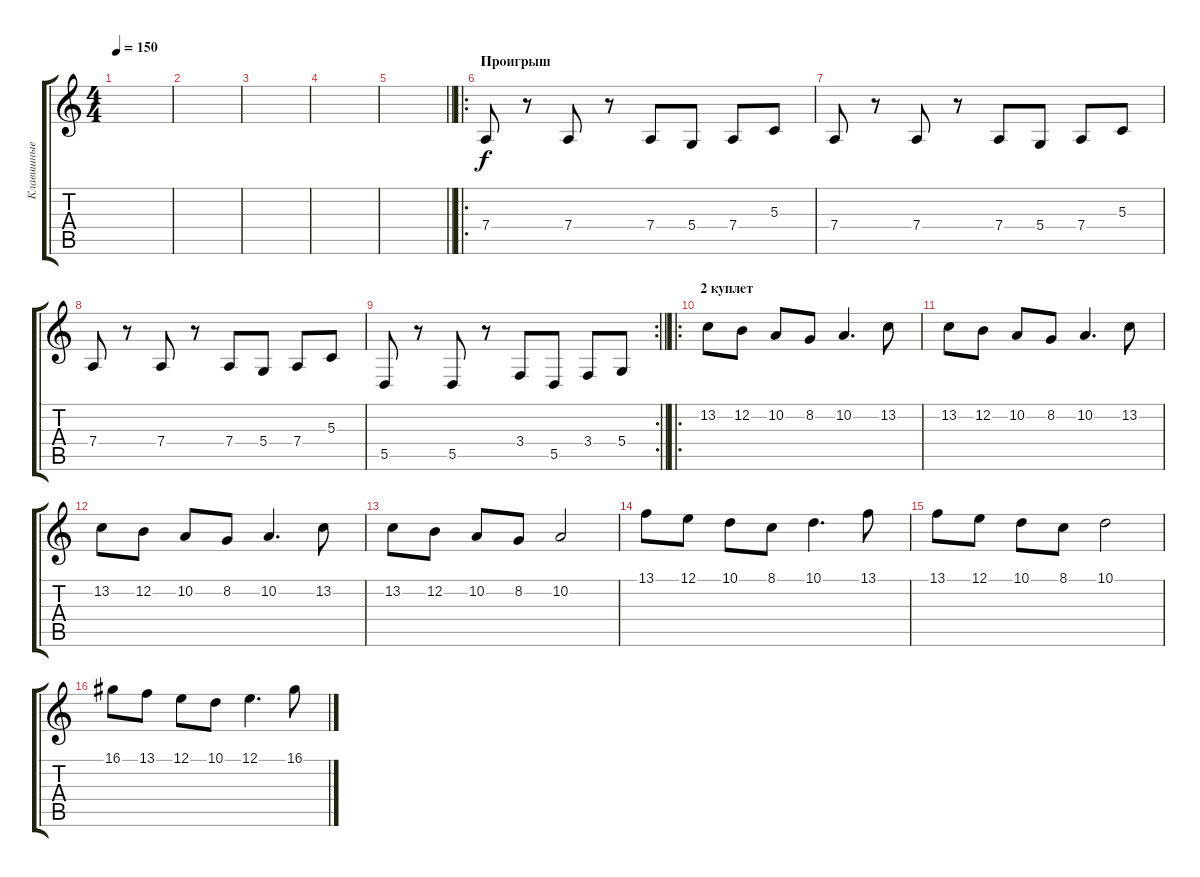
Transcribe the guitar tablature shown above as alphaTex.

\track ("Клавишные 3" "Клавишные ") {instrument lead2sawtooth}
\staff {score tabs}
\tuning (E4 B3 G3 D3 A2 E2) {hide}
\ts (4 4)
\tempo 150
\clef g2
\ks c
|
|
|
|
\barLineRight lightlight
|
\ro
\section ("" "Проигрыш")
7.4.8 r.8 7.4.8 r.8 7.4.8 5.4.8 7.4.8 5.3.8 |
7.4.8 r.8 7.4.8 r.8 7.4.8 5.4.8 7.4.8 5.3.8 |
7.4.8 r.8 7.4.8 r.8 7.4.8 5.4.8 7.4.8 5.3.8 |
\rc 2
\barLineRight lightlight
5.5.8 r.8 5.5.8 r.8 3.4.8 5.5.8 3.4.8 5.4.8 |
\ro
\section ("" "2 куплет")
13.2.8{volume 11 instrument accordion} 12.2.8 10.2.8 8.2.8 10.2.4{d} 13.2.8 |
13.2.8 12.2.8 10.2.8 8.2.8 10.2.4{d} 13.2.8 |
13.2.8 12.2.8 10.2.8 8.2.8 10.2.4{d} 13.2.8 |
13.2.8 12.2.8 10.2.8 8.2.8 10.2.2 |
13.1.8 12.1.8 10.1.8 8.1.8 10.1.4{d} 13.1.8 |
13.1.8 12.1.8 10.1.8 8.1.8 10.1.2 |
16.1.8 13.1.8 12.1.8 10.1.8 12.1.4{d} 16.1.8
